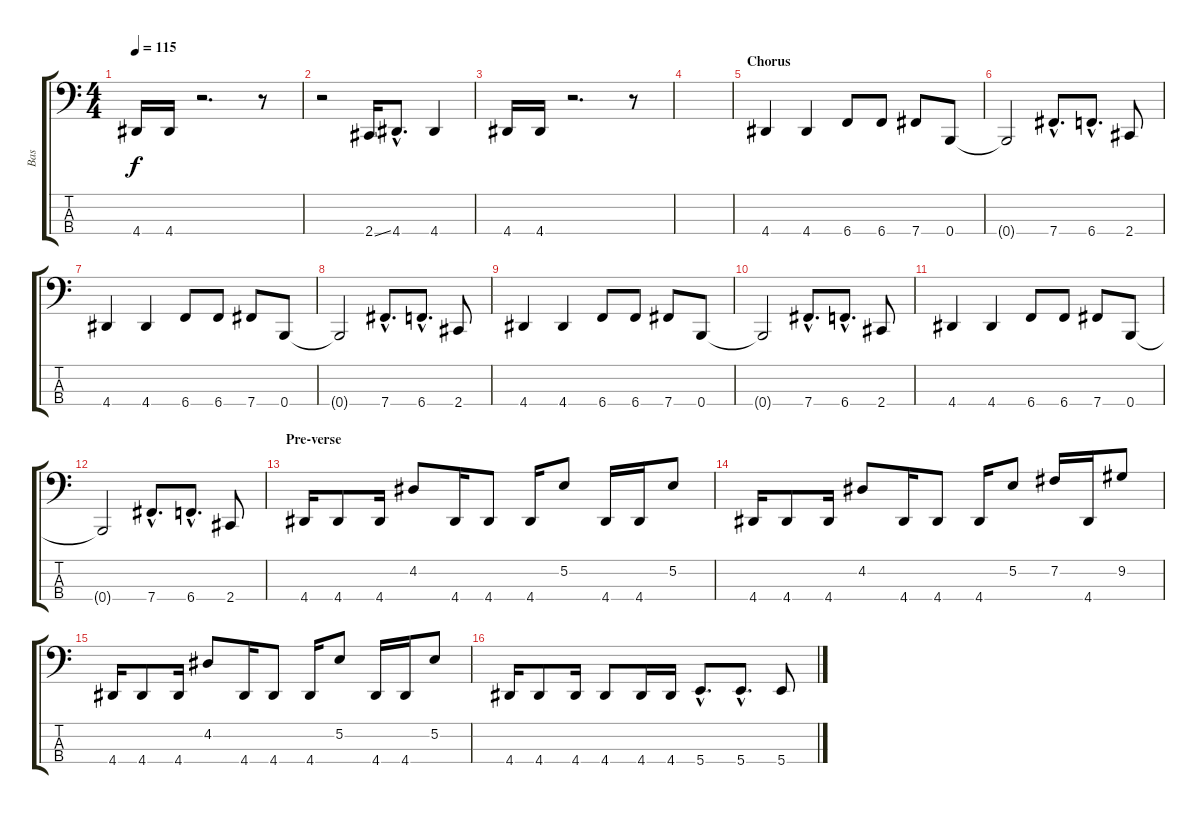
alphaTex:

\track ("Bas" "Bas") {instrument electricbassfinger}
\staff {score tabs}
\tuning (E2 B1 Gb1 B0) {hide}
\ts (4 4)
\tempo 115
\clef f4
\ks c
4.4.16{dy f} 4.4.16 r.2{d} r.8 |
r.2 2.4{ss}.16 4.4{hac}.8{d} 4.4.4 |
4.4.16 4.4.16 r.2{d} r.8 |
|
\section ("" "Chorus")
4.4.4 4.4.4 6.4.8 6.4.8 7.4.8 0.4.8 |
0.4{t}.2 7.4{hac}.8{d} 6.4{hac}.8{d} 2.4.8 |
4.4.4 4.4.4 6.4.8 6.4.8 7.4.8 0.4.8 |
0.4{t}.2 7.4{hac}.8{d} 6.4{hac}.8{d} 2.4.8 |
4.4.4 4.4.4 6.4.8 6.4.8 7.4.8 0.4.8 |
0.4{t}.2 7.4{hac}.8{d} 6.4{hac}.8{d} 2.4.8 |
4.4.4 4.4.4 6.4.8 6.4.8 7.4.8 0.4.8 |
0.4{t}.2 7.4{hac}.8{d} 6.4{hac}.8{d} 2.4.8 |
\section ("" "Pre-verse")
4.4.16 4.4.8 4.4.16 4.2.8 4.4.16 4.4.8 4.4.16 5.2.8 4.4.16 4.4.16 5.2.8 |
4.4.16 4.4.8 4.4.16 4.2.8 4.4.16 4.4.8 4.4.16 5.2.8 7.2.16 4.4.16 9.2.8 |
4.4.16 4.4.8 4.4.16 4.2.8 4.4.16 4.4.8 4.4.16 5.2.8 4.4.16 4.4.16 5.2.8 |
4.4.16 4.4.8 4.4.16 4.4.8 4.4.16 4.4.16 5.4{hac}.8{d} 5.4{hac}.8{d} 5.4.8
